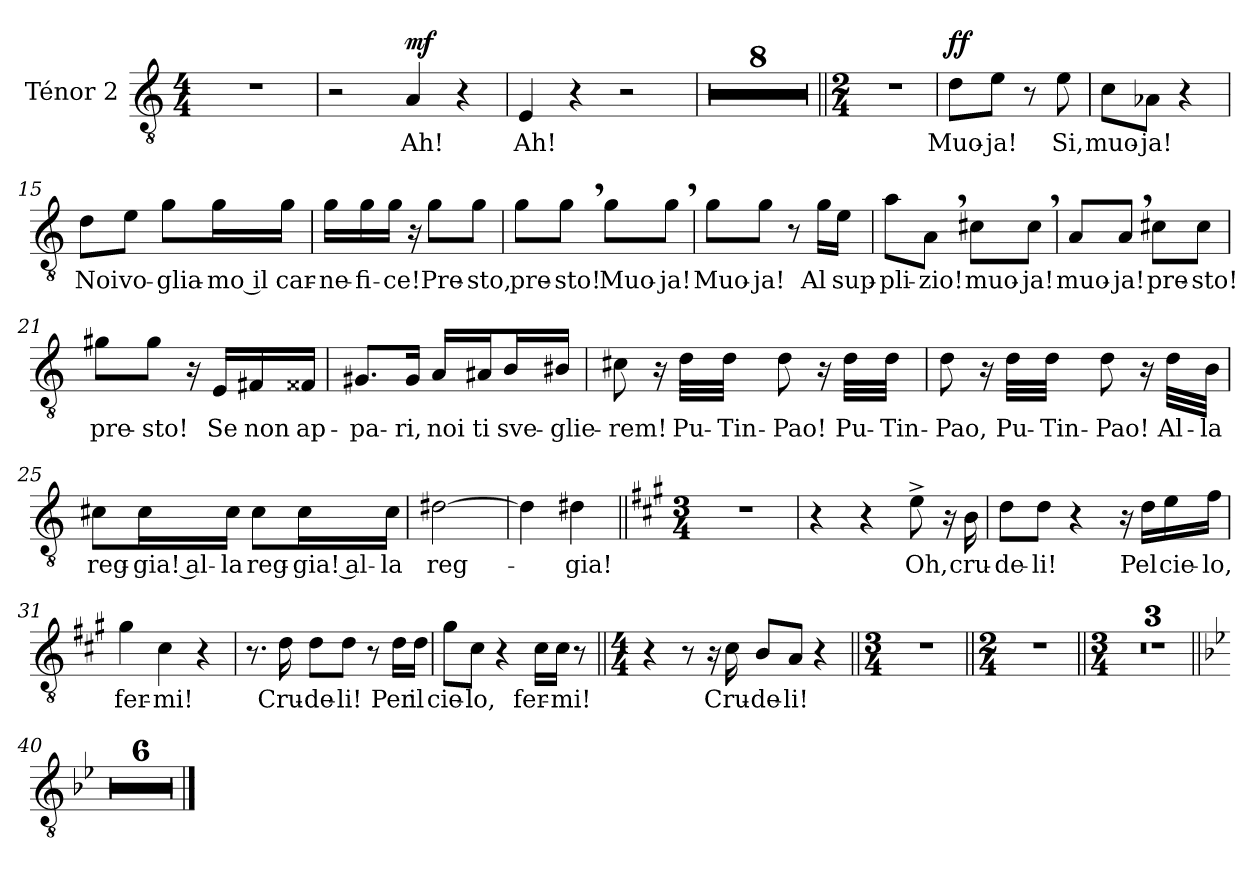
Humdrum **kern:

**kern	**text	**dynam
*part1	*part1	*part1
*staff1	*staff1	*staff1
*I"Ténor 2	*	*
*I'T2	*	*
*clefGv2	*	*
*k[]	*	*
*M4/4	*	*
=1	=1	=1
1r	.	.
=2	=2	=2
2r	.	.
!	!LO:LY:b	!LO:DY:a
4A/	Ah!	mf
4r	.	.
=3	=3	=3
!	!LO:LY:b	!
4E/	Ah!	.
4r	.	.
2r	.	.
=4	=4	=4
1r	.	.
!!LO:PB:g=z
=5	=5	=5
1r	.	.
=6	=6	=6
1r	.	.
=7	=7	=7
1r	.	.
!!LO:LB:g=z
=8	=8	=8
1r	.	.
=9	=9	=9
1r	.	.
=10	=10	=10
1r	.	.
!!LO:LB:g=z
=11	=11	=11
1r	.	.
=12||	=12||	=12||
*M2/4	*	*
2r	.	.
!!LO:PB:g=z
=13	=13	=13
!	!LO:LY:b	!LO:DY:a
8d\L	Muo-	ff
!	!LO:LY:b	!
8e\J	-ja!	.
8r	.	.
!	!LO:LY:b	!
8e\	Si,	.
=14	=14	=14
!	!LO:LY:b	!
8c\L	muo-	.
!	!LO:LY:b	!
8A-X\J	-ja!	.
4r	.	.
=15	=15	=15
!	!LO:LY:b	!
8d\L	Noi	.
!	!LO:LY:b	!
8e\J	vo-	.
!	!LO:LY:b	!
8g\L	-glia-	.
!	!LO:LY:b	!
16g\L	-mo il	.
!	!LO:LY:b	!
16g\JJ	car-	.
=16	=16	=16
!	!LO:LY:b	!
16g\LL	-ne-	.
!	!LO:LY:b	!
16g\	-fi-	.
!	!LO:LY:b	!
16g\JJ	-ce!	.
16r	.	.
!	!LO:LY:b	!
8g\L	Pre-	.
!	!LO:LY:b	!
8g\J	-sto,	.
!!LO:PB:g=z
=17	=17	=17
!	!LO:LY:b	!
8g\L	pre-	.
!	!LO:LY:b	!
8g,\J	-sto!	.
!	!LO:LY:b	!
8g\L	Muo-	.
!	!LO:LY:b	!
8g,\J	-ja!	.
=18	=18	=18
!	!LO:LY:b	!
8g\L	Muo-	.
!	!LO:LY:b	!
8g\J	-ja!	.
8r	.	.
!	!LO:LY:b	!
16g\LL	Al	.
!	!LO:LY:b	!
16e\JJ	sup-	.
=19	=19	=19
!	!LO:LY:b	!
8a\L	-pli-	.
!	!LO:LY:b	!
8A,\J	-zio!	.
!	!LO:LY:b	!
8c#X\L	muo-	.
!	!LO:LY:b	!
8c#,\J	-ja!	.
!!LO:PB:g=z
=20	=20	=20
!	!LO:LY:b	!
8A/L	muo-	.
!	!LO:LY:b	!
8A,/J	-ja!	.
!	!LO:LY:b	!
8c#X\L	pre-	.
!	!LO:LY:b	!
8c#\J	-sto!	.
=21	=21	=21
!	!LO:LY:b	!
8g#X\L	pre-	.
!	!LO:LY:b	!
8g#\J	-sto!	.
16r	.	.
!	!LO:LY:b	!
16E/LL	Se	.
!	!LO:LY:b	!
16F#X/	non	.
!	!LO:LY:b	!
16F##X/JJ	ap-	.
=22	=22	=22
!	!LO:LY:b	!
8.G#X/L	-pa-	.
!	!LO:LY:b	!
16G#/Jk	-ri,	.
!	!LO:LY:b	!
16A/LL	noi	.
!	!LO:LY:b	!
16A#X/J	ti	.
!	!LO:LY:b	!
16B/L	sve-	.
!	!LO:LY:b	!
16B#X/JJ	-glie-	.
!!LO:PB:g=z
=23	=23	=23
!	!LO:LY:b	!
8c#X\	-rem!	.
16r	.	.
!	!LO:LY:b	!
32d\LLL	Pu-	.
!	!LO:LY:b	!
32d\JJJ	-Tin-	.
!	!LO:LY:b	!
8d\	-Pao!	.
16r	.	.
!	!LO:LY:b	!
32d\LLL	Pu-	.
!	!LO:LY:b	!
32d\JJJ	-Tin-	.
=24	=24	=24
!	!LO:LY:b	!
8d\	-Pao,	.
16r	.	.
!	!LO:LY:b	!
32d\LLL	Pu-	.
!	!LO:LY:b	!
32d\JJJ	-Tin-	.
!	!LO:LY:b	!
8d\	-Pao!	.
16r	.	.
!	!LO:LY:b	!
32d\LLL	Al-	.
!	!LO:LY:b	!
32B\JJJ	-la	.
!!LO:PB:g=z
=25	=25	=25
!	!LO:LY:b	!
8c#X\L	reg-	.
!	!LO:LY:b	!
16c#\L	-gia! al-	.
!	!LO:LY:b	!
16c#\JJ	-la	.
!	!LO:LY:b	!
8c#\L	reg-	.
!	!LO:LY:b	!
16c#\L	-gia! al-	.
!	!LO:LY:b	!
16c#\JJ	-la	.
=26	=26	=26
!	!LO:LY:b	!
[2d#X\	reg-	.
=27	=27	=27
4d#\]	.	.
!	!LO:LY:b	!
4d#X\	-gia!	.
!!LO:PB:g=z
=28||	=28||	=28||
*k[f#c#g#]	*	*
*M3/4	*	*
2.r	.	.
=29	=29	=29
4r	.	.
4r	.	.
!	!LO:LY:b	!
8e^\	Oh,	.
16r	.	.
!	!LO:LY:b	!
16B\	cru-	.
!!LO:PB:g=z
=30	=30	=30
!	!LO:LY:b	!
8d\L	-de-	.
!	!LO:LY:b	!
8d\J	-li!	.
4r	.	.
16r	.	.
!	!LO:LY:b	!
16d\LL	Pel	.
!	!LO:LY:b	!
16e\	cie-	.
!	!LO:LY:b	!
16f#\JJ	-lo,	.
=31	=31	=31
!	!LO:LY:b	!
4g#\	fer-	.
!	!LO:LY:b	!
4c#\	-mi!	.
4r	.	.
!!LO:PB:g=z
=32	=32	=32
8.r	.	.
!	!LO:LY:b	!
16d\	Cru-	.
!	!LO:LY:b	!
8d\L	-de-	.
!	!LO:LY:b	!
8d\J	-li!	.
8r	.	.
!	!LO:LY:b	!
16d\LL	Per	.
!	!LO:LY:b	!
16d\JJ	il	.
=33	=33	=33
!	!LO:LY:b	!
8g#\L	cie-	.
!	!LO:LY:b	!
8c#\J	-lo,	.
4r	.	.
!	!LO:LY:b	!
16c#\LL	fer-	.
!	!LO:LY:b	!
16c#\JJ	-mi!	.
8r	.	.
!!LO:PB:g=z
=34||	=34||	=34||
*M4/4	*	*
4r	.	.
8r	.	.
16r	.	.
!	!LO:LY:b	!
16c#\	Cru-	.
!	!LO:LY:b	!
8B/L	-de-	.
!	!LO:LY:b	!
8A/J	-li!	.
4r	.	.
!!LO:PB:g=z
=35||	=35||	=35||
*M3/4	*	*
2.r	.	.
=36||	=36||	=36||
*M2/4	*	*
2r	.	.
!!LO:PB:g=z
=37||	=37||	=37||
*M3/4	*	*
2.r	.	.
=38	=38	=38
2.r	.	.
!!LO:LB:g=z
=39	=39	=39
2.r	.	.
=40||	=40||	=40||
*k[b-e-]	*	*
2.r	.	.
=41	=41	=41
2.r	.	.
!!LO:PB:g=z
=42	=42	=42
2.r	.	.
=43	=43	=43
2.r	.	.
!!LO:PB:g=z
=44	=44	=44
2.r	.	.
=45	=45	=45
2.r	.	.
==	==	==
*-	*-	*-
